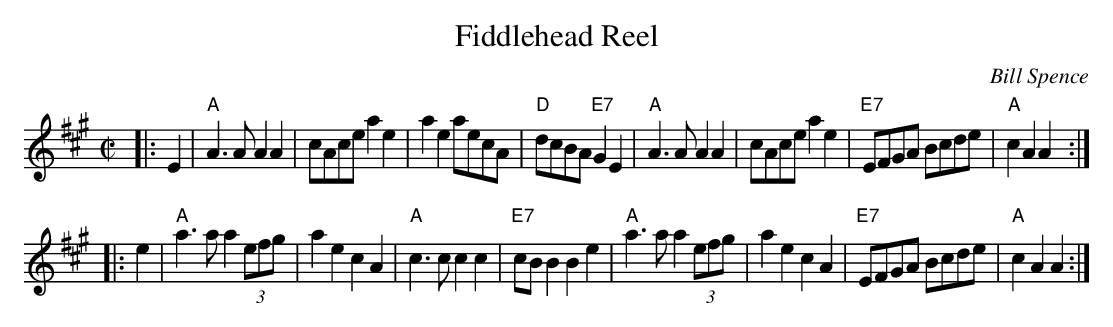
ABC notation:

X:1
T: Fiddlehead Reel
C: Bill Spence
M: C|
L: 1/8
K: A
|: E2 \
| "A"A3A A2A2 | cAce a2e2 | a2e2 aecA | "D"dcBA "E7"G2E2 \
| "A"A3A A2A2 | cAce a2e2 | "E7"EFGA Bcde | "A"c2A2 A2 :|
|: e2 \
| "A"a3a a2(3efg | a2e2 c2A2 | "A"c3c c2c2 | "E7"cBB2 B2e2 \
| "A"a3a a2(3efg | a2e2 c2A2 | "E7"EFGA Bcde | "A"c2A2 A2 :|
